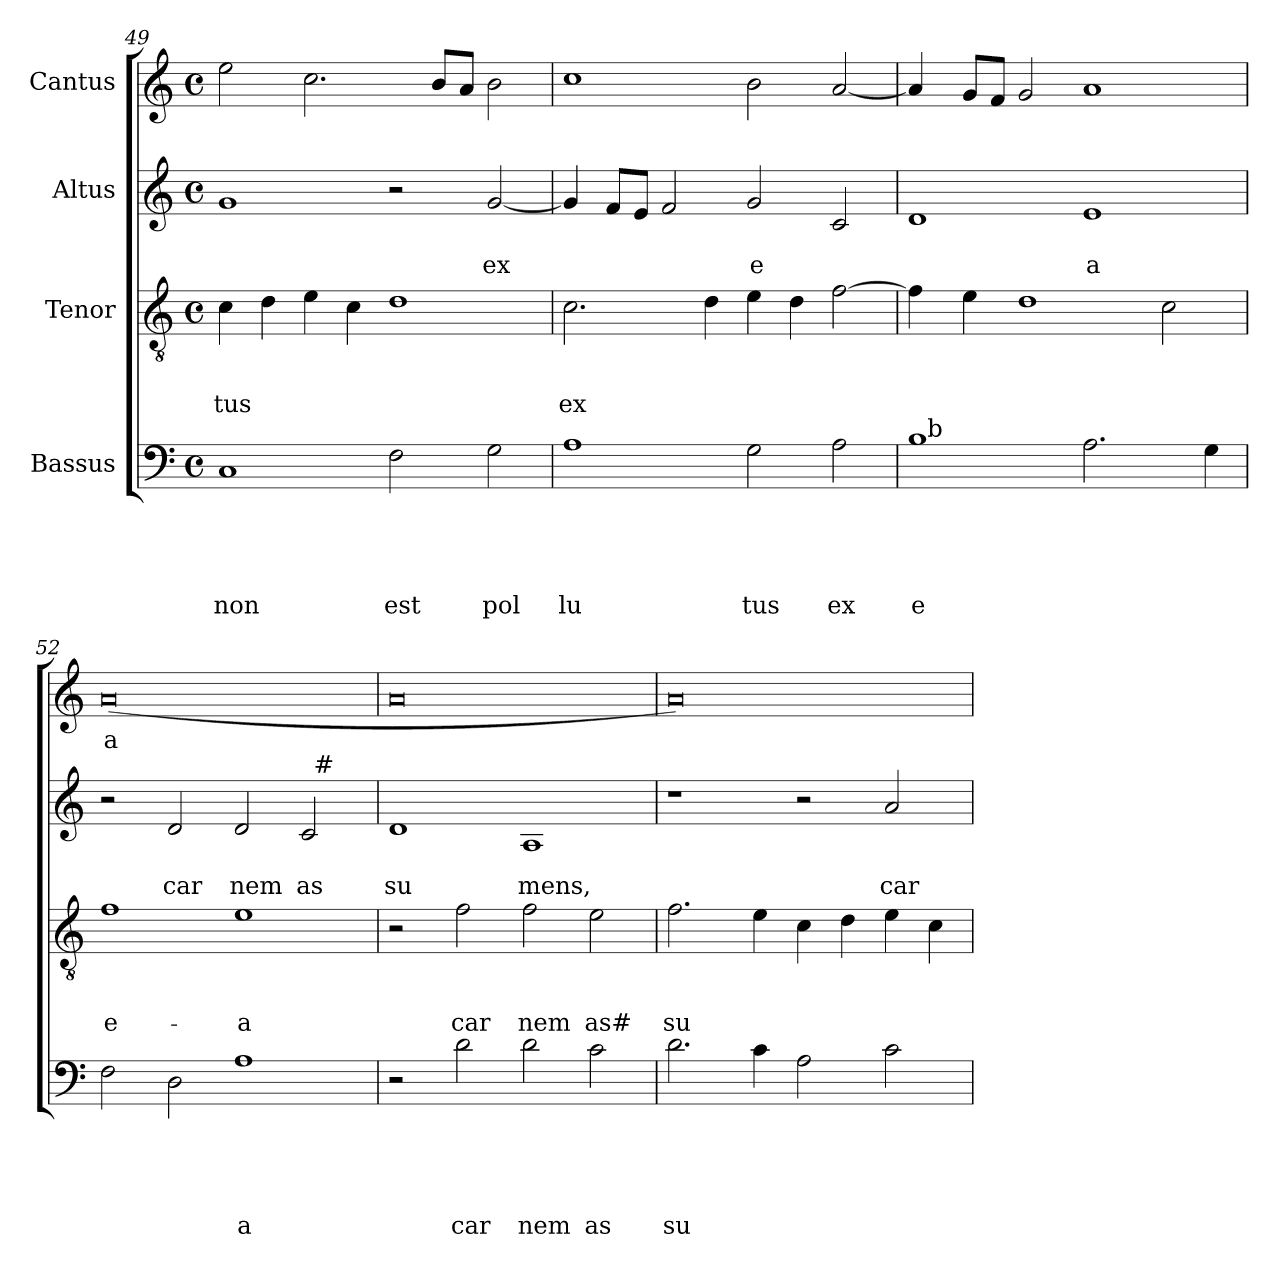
**kern	**text	**text	**text	**text	**text	**kern	**text	**text	**text	**kern	**text	**text	**kern	**text
*part4	*part4	*part4	*part4	*part4	*part4	*part3	*part3	*part3	*part3	*part2	*part2	*part2	*part1	*part1
*staff4	*staff4	*staff4	*staff4	*staff4	*staff4	*staff3	*staff3	*staff3	*staff3	*staff2	*staff2	*staff2	*staff1	*staff1
*I"Bassus	*	*	*	*	*	*I"Tenor	*	*	*	*I"Altus	*	*	*I"Cantus	*
*clefF4	*	*	*	*	*	*clefGv2	*	*	*	*clefG2	*	*	*clefG2	*
*k[]	*	*	*	*	*	*k[]	*	*	*	*k[]	*	*	*k[]	*
*C:	*	*	*	*	*	*C:	*	*	*	*C:	*	*	*C:	*
*M4/4	*	*	*	*	*	*M4/4	*	*	*	*M4/4	*	*	*M4/4	*
*met(c)	*	*	*	*	*	*met(c)	*	*	*	*met(c)	*	*	*met(c)	*
=49	=49	=49	=49	=49	=49	=49	=49	=49	=49	=49	=49	=49	=49	=49
!	!	!	!	!	!LO:LY:b	!	!	!	!LO:LY:b	!	!	!	!	!
1C	.	.	.	.	non	4c\	.	.	-tus	1g	.	.	2ee\	.
.	.	.	.	.	.	4d\	.	.	.	.	.	.	.	.
.	.	.	.	.	.	4e\	.	.	.	.	.	.	2.cc\	.
.	.	.	.	.	.	4c\	.	.	.	.	.	.	.	.
!	!	!	!	!	!LO:LY:b	!	!	!	!	!	!	!	!	!
2F\	.	.	.	.	est	1d	.	.	.	2r	.	.	.	.
.	.	.	.	.	.	.	.	.	.	.	.	.	8b/L	.
.	.	.	.	.	.	.	.	.	.	.	.	.	8a/J	.
!	!	!	!	!	!LO:LY:b	!	!	!	!	!	!	!LO:LY:b	!	!
2G\	.	.	.	.	pol	.	.	.	.	[<2g/	.	ex	2b\	.
=50	=50	=50	=50	=50	=50	=50	=50	=50	=50	=50	=50	=50	=50	=50
!	!	!	!	!	!LO:LY:b	!	!	!	!LO:LY:b	!	!	!	!	!
1A	.	.	.	.	lu	2.c\	.	.	ex	4g/]	.	.	1cc	.
.	.	.	.	.	.	.	.	.	.	8f/L	.	.	.	.
.	.	.	.	.	.	.	.	.	.	8e/J	.	.	.	.
.	.	.	.	.	.	.	.	.	.	2f/	.	.	.	.
.	.	.	.	.	.	4d\	.	.	.	.	.	.	.	.
!	!	!	!	!	!LO:LY:b	!	!	!	!	!	!	!LO:LY:b	!	!
2G\	.	.	.	.	tus	4e\	.	.	.	2g/	.	e	2b\	.
.	.	.	.	.	.	4d\	.	.	.	.	.	.	.	.
!	!	!	!	!	!LO:LY:b	!	!	!	!	!	!	!	!	!
2A\	.	.	.	.	ex	[>2f\	.	.	.	2c/	.	.	[<2a/	.
=51	=51	=51	=51	=51	=51	=51	=51	=51	=51	=51	=51	=51	=51	=51
!	!	!	!	!	!LO:LY:b:rj	!	!	!	!	!	!	!	!	!
*^	*	*	*	*	*	*	*	*	*	*	*	*	*	*
1B	16ryy	.	.	.	.	e	4f\]	.	.	.	1d	.	.	4a/]	.
!	!LO:TX:a:t=b	!	!	!	!	!	!	!	!	!	!	!	!	!	!
.	1ryy	.	.	.	.	.	.	.	.	.	.	.	.	.	.
.	.	.	.	.	.	.	4e\	.	.	.	.	.	.	8g/L	.
.	.	.	.	.	.	.	.	.	.	.	.	.	.	8f/J	.
.	.	.	.	.	.	.	1d	.	.	.	.	.	.	2g/	.
!	!	!	!	!	!	!	!	!	!	!	!	!	!LO:LY:b	!	!
2.A\	.	.	.	.	.	.	.	.	.	.	1e	.	a	1a	.
.	2...ryy	.	.	.	.	.	.	.	.	.	.	.	.	.	.
.	.	.	.	.	.	.	2c\	.	.	.	.	.	.	.	.
4G\	.	.	.	.	.	.	.	.	.	.	.	.	.	.	.
=52	=52	=52	=52	=52	=52	=52	=52	=52	=52	=52	=52	=52	=52	=52	=52
!	!	!	!	!	!	!	!	!	!	!LO:LY:b	!	!	!	!	!LO:LY:b:rj
*v	*v	*	*	*	*	*	*	*	*	*	*^	*	*	*	*
2F\	.	.	.	.	.	1f	.	.	e-	2r	1ryy	.	.	(<0a	a
!	!	!	!	!	!	!	!	!	!	!	!	!	!LO:LY:b	!	!
2D\	.	.	.	.	.	.	.	.	.	2d/	.	.	car	.	.
!	!	!	!	!	!LO:LY:b	!	!	!	!LO:LY:b	!	!	!	!LO:LY:b	!	!
1A	.	.	.	.	a	1e	.	.	-a	2d/	2ryy	.	nem	.	.
!	!	!	!	!	!	!	!	!	!	!	!	!	!LO:LY:b	!	!
.	.	.	.	.	.	.	.	.	.	2c/	32ryy	.	as	.	.
!	!	!	!	!	!	!	!	!	!	!	!LO:TX:a:t=#	!	!	!	!
.	.	.	.	.	.	.	.	.	.	.	4...ryy	.	.	.	.
!!LO:LB:g=z
=53	=53	=53	=53	=53	=53	=53	=53	=53	=53	=53	=53	=53	=53	=53	=53
!	!	!	!	!	!	!	!	!	!	!	!	!	!LO:LY:b	!	!
*	*	*	*	*	*	*	*	*	*	*v	*v	*	*	*	*
2r	.	.	.	.	.	2r	.	.	.	1d	.	su	0a	.
!	!	!	!	!	!LO:LY:b	!	!	!	!LO:LY:b	!	!	!	!	!
2d\	.	.	.	.	car	2f\	.	.	car	.	.	.	.	.
!	!	!	!	!	!LO:LY:b	!	!	!	!LO:LY:b	!	!	!LO:LY:b	!	!
2d\	.	.	.	.	nem	2f\	.	.	nem	1A	.	mens,	.	.
!	!	!	!	!	!LO:LY:b	!	!	!	!LO:LY:b	!	!	!	!	!
2c\	.	.	.	.	as	2e\	.	.	as#	.	.	.	.	.
=54	=54	=54	=54	=54	=54	=54	=54	=54	=54	=54	=54	=54	=54	=54
!	!	!	!	!	!LO:LY:b	!	!	!	!LO:LY:b	!	!	!	!	!
2.d\	.	.	.	.	su	2.f\	.	.	su	1r	.	.	0a)	.
4c\	.	.	.	.	.	4e\	.	.	.	.	.	.	.	.
2A\	.	.	.	.	.	4c\	.	.	.	2r	.	.	.	.
.	.	.	.	.	.	4d\	.	.	.	.	.	.	.	.
!	!	!	!	!	!	!	!	!	!	!	!	!LO:LY:b	!	!
2c\	.	.	.	.	.	4e\	.	.	.	2a/	.	car	.	.
.	.	.	.	.	.	4c\	.	.	.	.	.	.	.	.
=	=	=	=	=	=	=	=	=	=	=	=	=	=	=
*-	*-	*-	*-	*-	*-	*-	*-	*-	*-	*-	*-	*-	*-	*-
